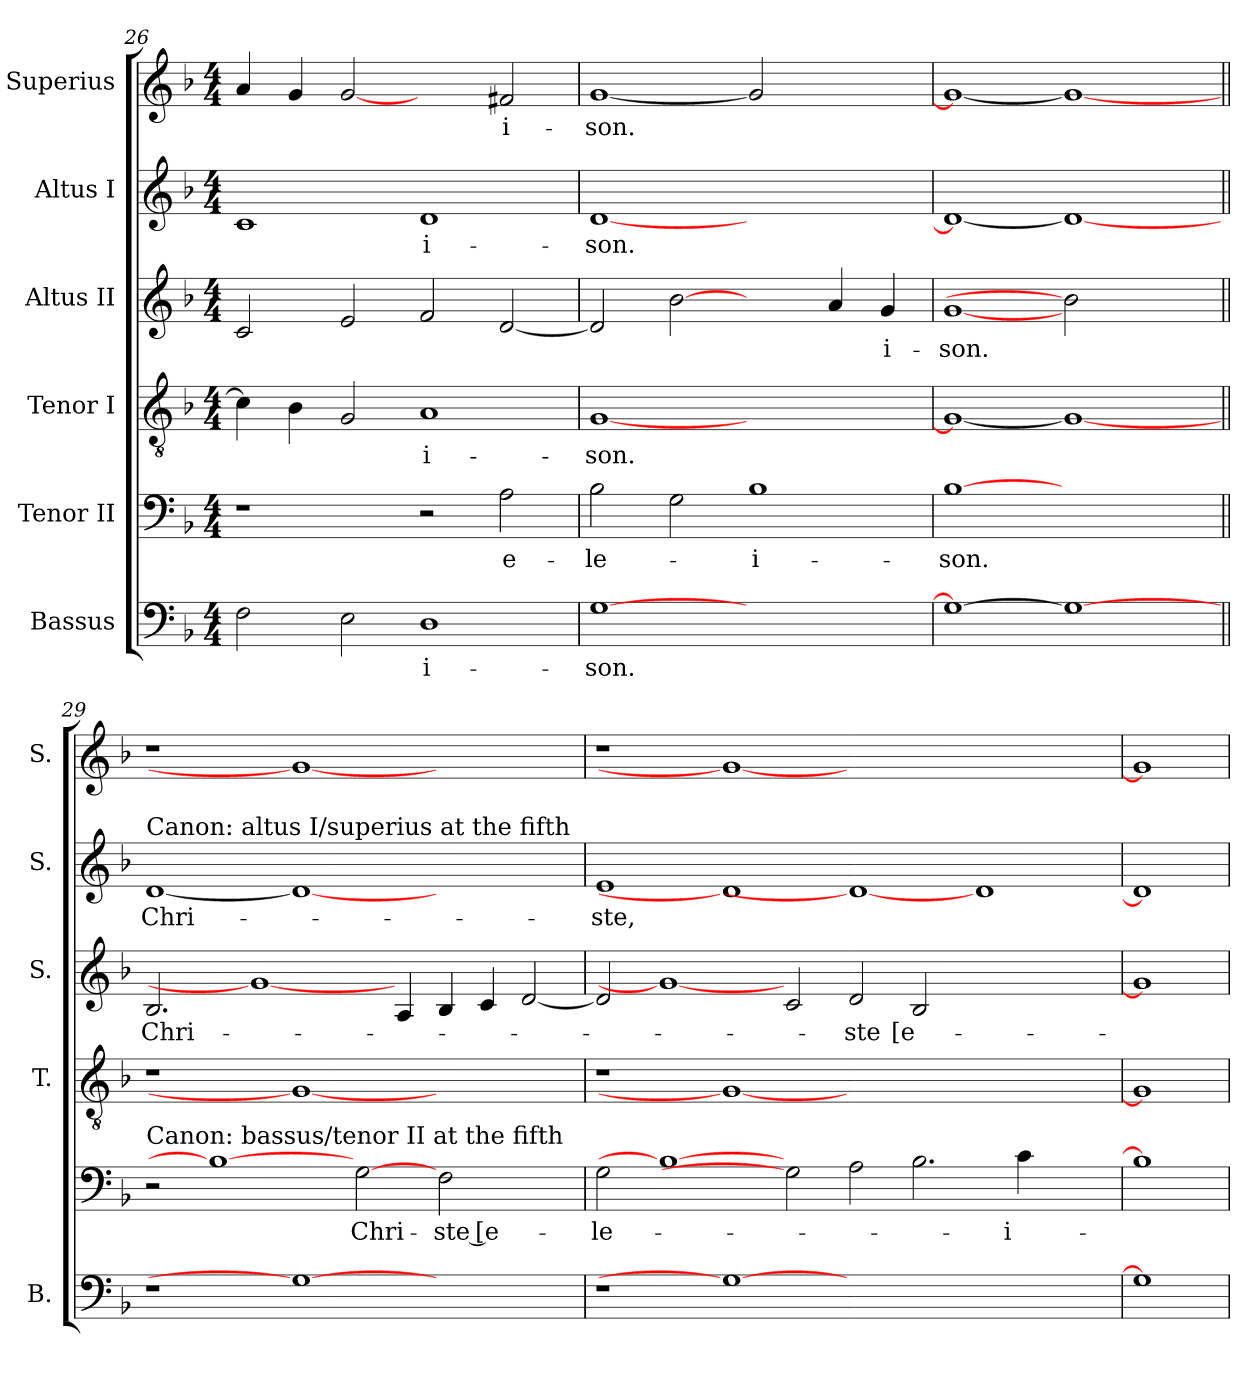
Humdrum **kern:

**kern	**text	**kern	**text	**kern	**text	**kern	**text	**kern	**text	**kern	**text
*part6	*part6	*part5	*part5	*part4	*part4	*part3	*part3	*part2	*part2	*part1	*part1
*staff6	*staff6	*staff5	*staff5	*staff4	*staff4	*staff3	*staff3	*staff2	*staff2	*staff1	*staff1
*I"Bassus	*	*I"Tenor II	*	*I"Tenor I	*	*I"Altus II	*	*I"Altus I	*	*I"Superius	*
*I'B.	*	*	*	*I'T.	*	*I'S.	*	*I'S.	*	*I'S.	*
*clefF4	*	*clefF4	*	*clefGv2	*	*clefG2	*	*clefG2	*	*clefG2	*
*	*	*	*	*ITrd7c12	*	*	*	*	*	*	*
*k[b-]	*	*k[b-]	*	*k[b-]	*	*k[b-]	*	*k[b-]	*	*k[b-]	*
*F:	*	*F:	*	*F:	*	*F:	*	*F:	*	*F:	*
*M4/4	*	*M4/4	*	*M4/4	*	*M4/4	*	*M4/4	*	*M4/4	*
=26	=26	=26	=26	=26	=26	=26	=26	=26	=26	=26	=26
2Fi\	.	1r	.	4Ci\]	.	2ci/	.	1ci	.	4ai/	.
.	.	.	.	4BB-i\	.	.	.	.	.	4gi/	.
2Ei\	.	.	.	2GGi/	.	2ei/	.	.	.	[2gi	.
!	!LO:LY:b:color=#000000	!	!	!	!	!	!	!	!	!	!
!	!	!	!	!	!LO:LY:b:color=#000000	!	!	!	!	!	!
!	!	!	!	!	!	!	!	!	!LO:LY:b:color=#000000	!	!
1Di	-i-	2r	.	1AAi	-i-	2fi/	.	1di	-i-	2ryy	.
!	!	!	!LO:LY:b:color=#000000	!	!	!	!	!	!	!	!
!	!	!	!	!	!	!	!	!	!	!	!LO:LY:b:color=#000000
.	.	2Ai\	e-	.	.	[<2di/	.	.	.	2f#Xi/	-i-
=27	=27	=27	=27	=27	=27	=27	=27	=27	=27	=27	=27
!	!LO:LY:b:color=#000000	!	!	!	!	!	!	!	!	!	!
!	!	!	!LO:LY:b:color=#000000	!	!	!	!	!	!	!	!
!	!	!	!	!	!LO:LY:b:color=#000000	!	!	!	!	!	!
!	!	!	!	!	!	!	!	!	!LO:LY:b:color=#000000	!	!
!	!	!	!	!	!	!	!	!	!	!	!LO:LY:b:color=#000000
[>1Gi	-son.	2B-i\	-le-	[<1GGi	-son.	2di/]	.	[<1di	-son.	[<1gi	-son.
.	.	2Gi\	.	.	.	[2b-i	.	.	.	.	.
!	!	!	!LO:LY:b:color=#000000	!	!	!	!	!	!	!	!
1ryy	.	1B-i	-i-	1ryy	.	2ryy	.	1ryy	.	2gi]	.
.	.	.	.	.	.	4ai/	.	.	.	2ryy	.
!	!	!	!	!	!	!	!LO:LY:b:color=#000000	!	!	!	!
.	.	.	.	.	.	4gi/	-i-	.	.	.	.
=28	=28	=28	=28	=28	=28	=28	=28	=28	=28	=28	=28
!	!	!	!LO:LY:b:color=#000000	!	!	!	!	!	!	!	!
!	!	!	!	!	!	!	!LO:LY:b:color=#000000	!	!	!	!
1Gi_>	.	[1B-i	-son.	1GGi_<	.	[1gi	-son.	1di_<	.	1gi_<	.
1Gi_	.	1ryy	.	1GGi_	.	2b-i]	.	1di_	.	1gi_	.
.	.	.	.	.	.	2ryy	.	.	.	.	.
!!LO:PB:g=z
=29||	=29||	=29||	=29||	=29||	=29||	=29||	=29||	=29||	=29||	=29||	=29||
!LO:N:vis=1	!	!	!	!LO:N:vis=1	!	!	!	!	!	!	!
!	!	!	!	!	!	!	!LO:LY:b:color=#000000	!	!	!	!
!	!	!	!	!	!	!	!	!LO:TX:a:t=Canon&colon; altus I/superius at the fifth	!	!	!
!	!	!LO:TX:a:t=Canon&colon; bassus/tenor II at the fifth	!	!	!	!	!	!	!	!	!
!	!	!	!	!	!	!	!	!	!LO:LY:b:color=#000000	!LO:N:vis=1	!
1r	.	2r	.	1r	.	2.B-i/	Chri-	[1di	Chri-	1r	.
.	.	1B-i_	.	.	.	.	.	.	.	.	.
.	.	.	.	.	.	1gi_	.	.	.	.	.
1Gi_	.	.	.	1GGi_	.	.	.	1di_	.	1gi_	.
!	!	!	!LO:LY:b:color=#000000	!	!	!	!	!	!	!	!
.	.	[2Gi	Chri-	.	.	.	.	.	.	.	.
.	.	.	.	.	.	4Ai/	.	.	.	.	.
!	!	!	!LO:LY:b:color=#000000	!	!	!	!	!	!	!	!
1ryy	.	2Fi\	-ste [e-	1ryy	.	4B-i/	.	1ryy	.	1ryy	.
.	.	.	.	.	.	4ci/	.	.	.	.	.
.	.	2ryy	.	.	.	[<2di/	.	.	.	.	.
=30	=30	=30	=30	=30	=30	=30	=30	=30	=30	=30	=30
!LO:N:vis=1	!	!	!	!	!	!	!	!	!	!	!
!	!	!	!LO:LY:b:color=#000000	!LO:N:vis=1	!	!	!	!	!	!	!
!	!	!	!	!	!	!	!	!	!LO:LY:b:color=#000000	!LO:N:vis=1	!
1r	.	2Gi\	-le-	1r	.	2di/]	.	1ei	-ste,	1r	.
.	.	1B-i_	.	.	.	1gi_	.	.	.	.	.
1Gi_	.	.	.	1GGi_	.	.	.	1di]	.	1gi_	.
.	.	2Gi]	.	.	.	2ci/	.	.	.	.	.
!	!	!	!	!	!	!	!LO:LY:b:color=#000000	!	!	!	!
0ryy	.	2Ai\	.	0ryy	.	2di/	-ste	1di_	.	0ryy	.
!	!	!	!	!	!	!	!LO:LY:b:color=#000000	!	!	!	!
.	.	2.B-i\	.	.	.	2B-i/	[e-	.	.	.	.
.	.	.	.	.	.	1ryy	.	1di	.	.	.
!	!	!	!LO:LY:b:color=#000000	!	!	!	!	!	!	!	!
.	.	4ci\	-i-	.	.	.	.	.	.	.	.
.	.	2ryy	.	.	.	.	.	.	.	.	.
=31	=31	=31	=31	=31	=31	=31	=31	=31	=31	=31	=31
1Gi]	.	1B-i]	.	1GGi]	.	1gi]	.	1di]	.	1gi]	.
=	=	=	=	=	=	=	=	=	=	=	=
*-	*-	*-	*-	*-	*-	*-	*-	*-	*-	*-	*-
